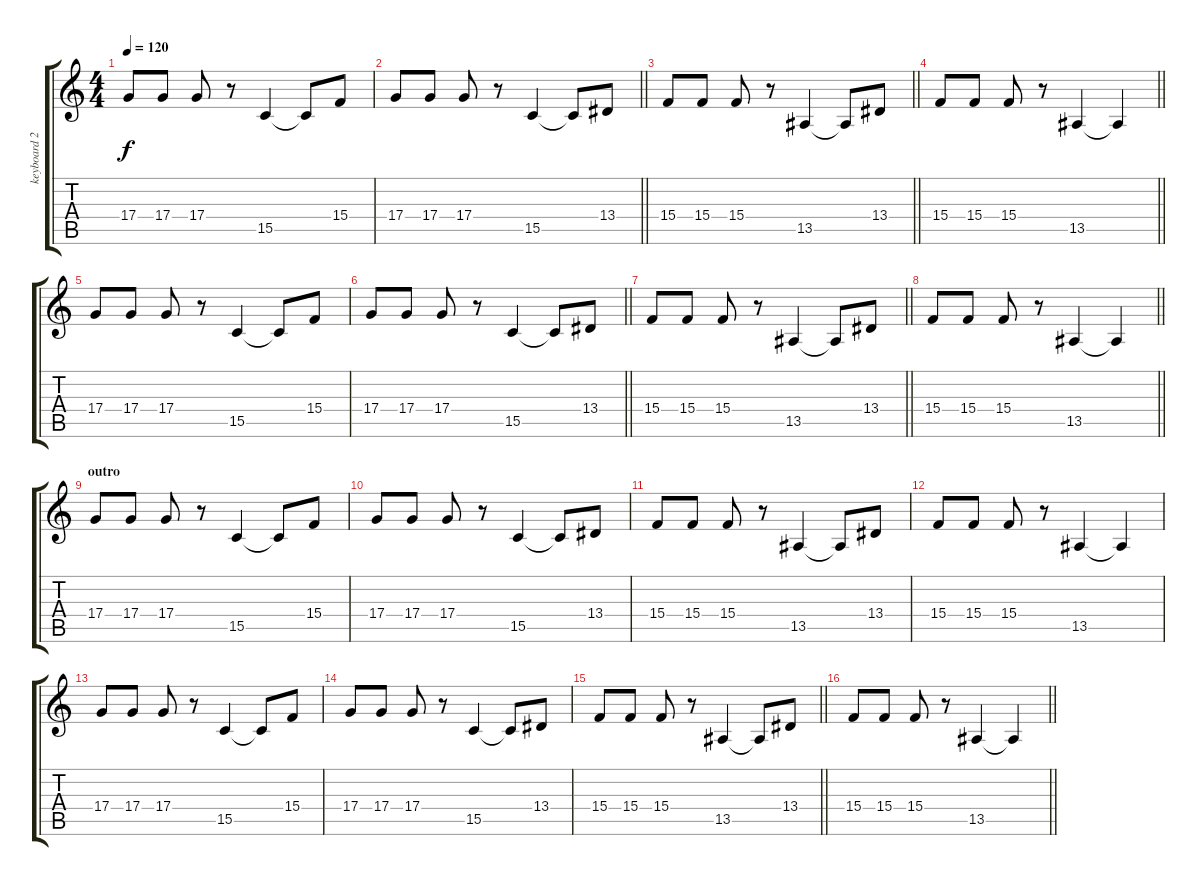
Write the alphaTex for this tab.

\track ("keyboard 2" "keyboard 2") {instrument pad2warm}
\staff {score tabs}
\tuning (E4 B3 G3 D3 A2 E2) {hide}
\ts (4 4)
\tempo 120
\clef g2
\ks c
17.4.8{dy f} 17.4.8 17.4.8 r.8 15.5.4 15.5{t}.8 15.4.8 |
\barLineRight lightlight
17.4.8 17.4.8 17.4.8 r.8 15.5.4 15.5{t}.8 13.4.8 |
\barLineRight lightlight
15.4.8 15.4.8 15.4.8 r.8 13.5.4 13.5{t}.8 13.4.8 |
\barLineRight lightlight
15.4.8 15.4.8 15.4.8 r.8 13.5.4 13.5{t}.4 |
17.4.8 17.4.8 17.4.8 r.8 15.5.4 15.5{t}.8 15.4.8 |
\barLineRight lightlight
17.4.8 17.4.8 17.4.8 r.8 15.5.4 15.5{t}.8 13.4.8 |
\barLineRight lightlight
15.4.8 15.4.8 15.4.8 r.8 13.5.4 13.5{t}.8 13.4.8 |
\barLineRight lightlight
15.4.8 15.4.8 15.4.8 r.8 13.5.4 13.5{t}.4 |
\section ("" "outro")
17.4.8 17.4.8 17.4.8 r.8 15.5.4 15.5{t}.8 15.4.8 |
17.4.8 17.4.8 17.4.8 r.8 15.5.4 15.5{t}.8 13.4.8 |
15.4.8 15.4.8 15.4.8 r.8 13.5.4 13.5{t}.8 13.4.8 |
15.4.8 15.4.8 15.4.8 r.8 13.5.4 13.5{t}.4 |
17.4.8 17.4.8 17.4.8 r.8 15.5.4 15.5{t}.8 15.4.8 |
17.4.8 17.4.8 17.4.8 r.8 15.5.4 15.5{t}.8 13.4.8 |
\barLineRight lightlight
15.4.8 15.4.8 15.4.8 r.8 13.5.4 13.5{t}.8 13.4.8 |
\barLineRight lightlight
15.4.8 15.4.8 15.4.8 r.8 13.5.4 13.5{t}.4
